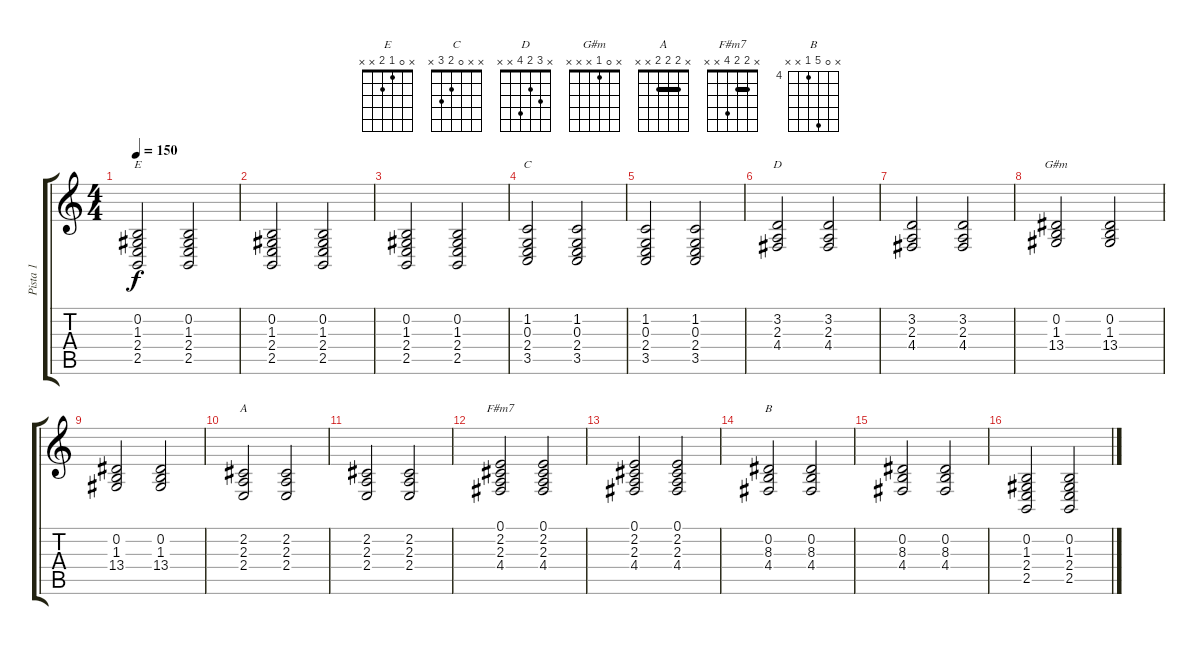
\track ("Pista 1" "Pista 1") {instrument acousticgrandpiano}
\staff {score tabs}
\tuning (E4 B3 G3 D3 A2 E2) {hide}
\chord ("E" x 0 1 2 x x)
\chord ("C" x x 0 2 3 x)
\chord ("D" x 3 2 4 x x)
\chord ("G#m" x 0 1 x x x)
\chord ("A" x 2 2 2 x x) {barre 2}
\chord ("F#m7" x 2 2 4 x x) {barre 2}
\chord ("B" x 0 8 4 x x) {firstfret 4}
\ts (4 4)
\tempo 150
\clef g2
\ks c
(0.2 1.3 2.4 2.5).2{ch "E" dy f} (0.2 1.3 2.4 2.5).2 |
(0.2 1.3 2.4 2.5).2 (0.2 1.3 2.4 2.5).2 |
(0.2 1.3 2.4 2.5).2 (0.2 1.3 2.4 2.5).2 |
(1.2 0.3 2.4 3.5).2{ch "C"} (1.2 0.3 2.4 3.5).2 |
(1.2 0.3 2.4 3.5).2 (1.2 0.3 2.4 3.5).2 |
(3.2 2.3 4.4).2{ch "D"} (3.2 2.3 4.4).2 |
(3.2 2.3 4.4).2 (3.2 2.3 4.4).2 |
(0.2 1.3 13.4).2{ch "G#m"} (0.2 1.3 13.4).2 |
(0.2 1.3 13.4).2 (0.2 1.3 13.4).2 |
(2.2 2.3 2.4).2{ch "A"} (2.2 2.3 2.4).2 |
(2.2 2.3 2.4).2 (2.2 2.3 2.4).2 |
(0.1 2.2 2.3 4.4).2{ch "F#m7"} (0.1 2.2 2.3 4.4).2 |
(0.1 2.2 2.3 4.4).2 (0.1 2.2 2.3 4.4).2 |
(0.2 8.3 4.4).2{ch "B"} (0.2 8.3 4.4).2 |
(0.2 8.3 4.4).2 (0.2 8.3 4.4).2 |
(0.2 1.3 2.4 2.5).2 (0.2 1.3 2.4 2.5).2
